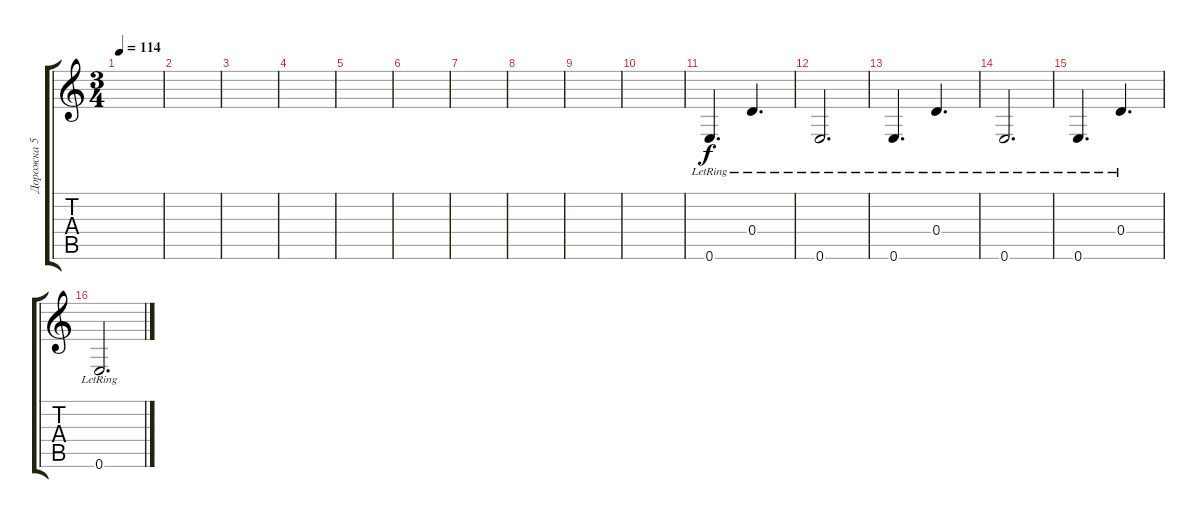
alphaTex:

\track ("Дорожка 5" "Дорожка 5") {instrument acousticbass}
\staff {score tabs}
\tuning (E4 B3 G3 D3 A2 E2) {hide}
\ts (3 4)
\tempo 114
\clef g2
\ks c
|
|
|
|
|
|
|
|
|
|
0.6{lr}.4{d} 0.4{lr}.4{d} |
0.6{lr}.2{d} |
0.6{lr}.4{d} 0.4{lr}.4{d} |
0.6{lr}.2{d} |
0.6{lr}.4{d} 0.4{lr}.4{d} |
0.6{lr}.2{d}
